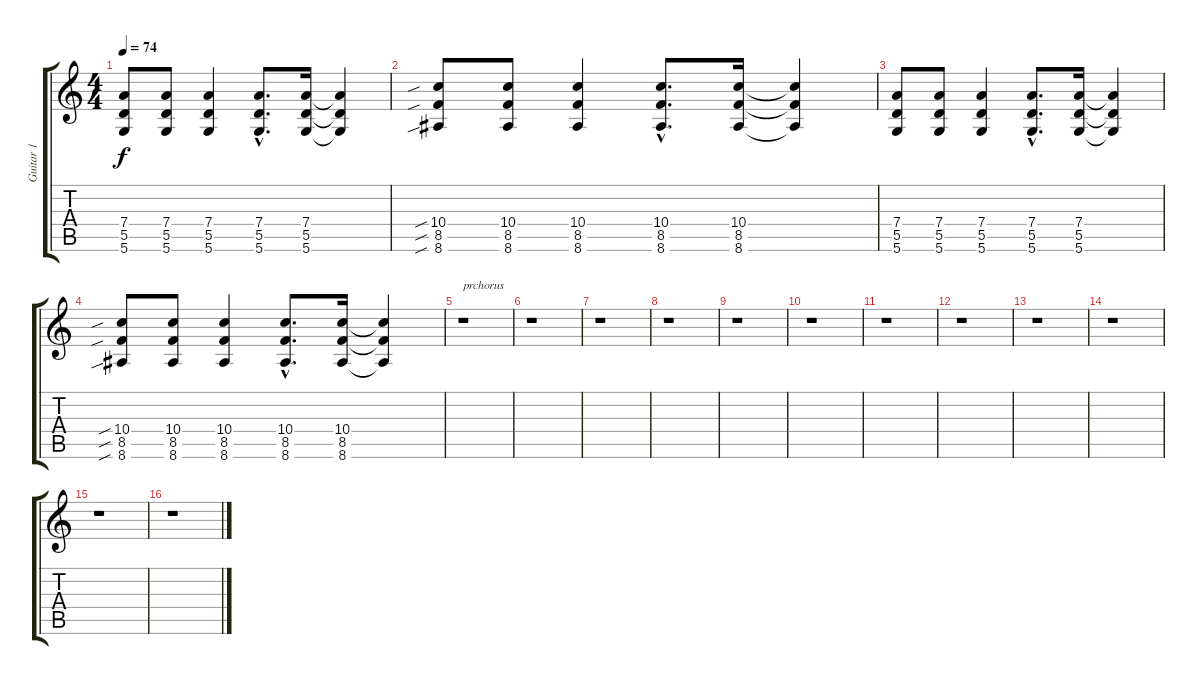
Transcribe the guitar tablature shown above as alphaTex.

\track ("Guitar 1" "Guitar 1") {instrument electricguitarclean}
\staff {score tabs}
\tuning (E4 B3 G3 D3 A2 D2) {hide}
\ts (4 4)
\tempo 74
\clef g2
\ks c
(7.4 5.5 5.6).8{dy f} (7.4 5.5 5.6).8 (7.4 5.5 5.6).4 (7.4{hac} 5.5{hac} 5.6{hac}).8{d} (7.4 5.5 5.6).16 (7.4{t} 5.5{t} 5.6{t}).4 |
(10.4{sib} 8.5{sib} 8.6{sib}).8 (10.4 8.5 8.6).8 (10.4 8.5 8.6).4 (10.4{hac} 8.5{hac} 8.6{hac}).8{d} (10.4 8.5 8.6).16 (10.4{t} 8.5{t} 8.6{t}).4 |
(7.4 5.5 5.6).8 (7.4 5.5 5.6).8 (7.4 5.5 5.6).4 (7.4{hac} 5.5{hac} 5.6{hac}).8{d} (7.4 5.5 5.6).16 (7.4{t} 5.5{t} 5.6{t}).4 |
(10.4{sib} 8.5{sib} 8.6{sib}).8 (10.4 8.5 8.6).8 (10.4 8.5 8.6).4 (10.4{hac} 8.5{hac} 8.6{hac}).8{d} (10.4 8.5 8.6).16 (10.4{t} 8.5{t} 8.6{t}).4 |
r.1{txt "prchorus"} |
r.1 |
r.1 |
r.1 |
r.1 |
r.1 |
r.1 |
r.1 |
r.1 |
r.1 |
r.1 |
r.1
